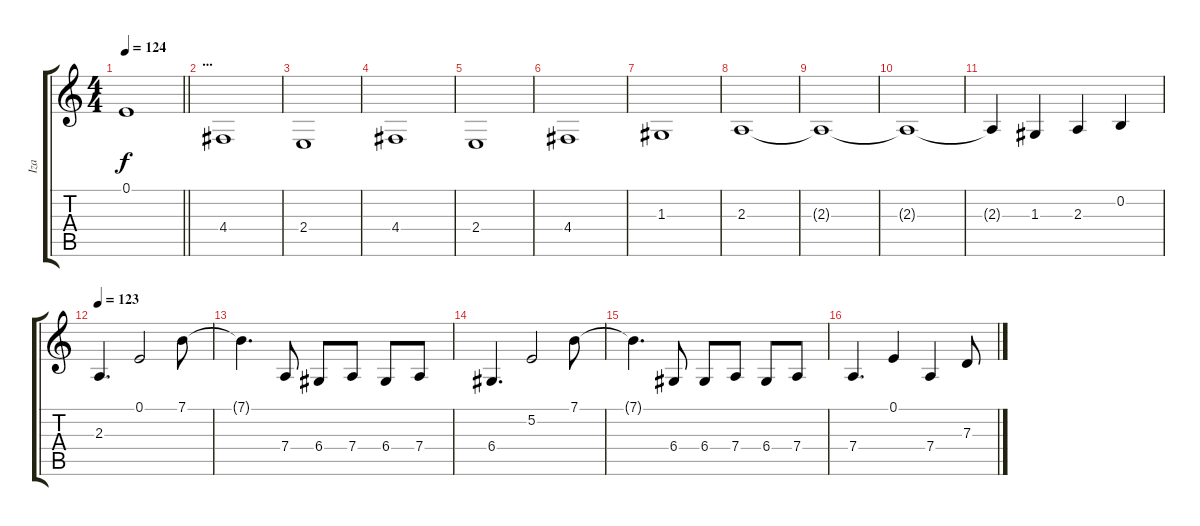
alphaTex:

\track ("Iza" "Iza") {instrument stringensemble1}
\staff {score tabs}
\tuning (E4 B3 G3 D3 A2 E2) {hide}
\ts (4 4)
\tempo 124
\clef g2
\barLineRight lightlight
\ks c
0.1{t}.1{dy f} |
\section ("" "...")
4.4.1 |
2.4.1 |
4.4.1 |
2.4.1 |
4.4.1 |
1.3.1 |
2.3.1 |
2.3{t}.1 |
2.3{t}.1 |
2.3{t}.4 1.3.4 2.3.4 0.2.4 |
\tempo 123
2.3.4{d} 0.1.2 7.1.8 |
7.1{t}.4{d} 7.4.8 6.4.8 7.4.8 6.4.8 7.4.8 |
6.4.4{d} 5.2.2 7.1.8 |
7.1{t}.4{d} 6.4.8 6.4.8 7.4.8 6.4.8 7.4.8 |
7.4.4{d} 0.1.4 7.4.4 7.3.8
